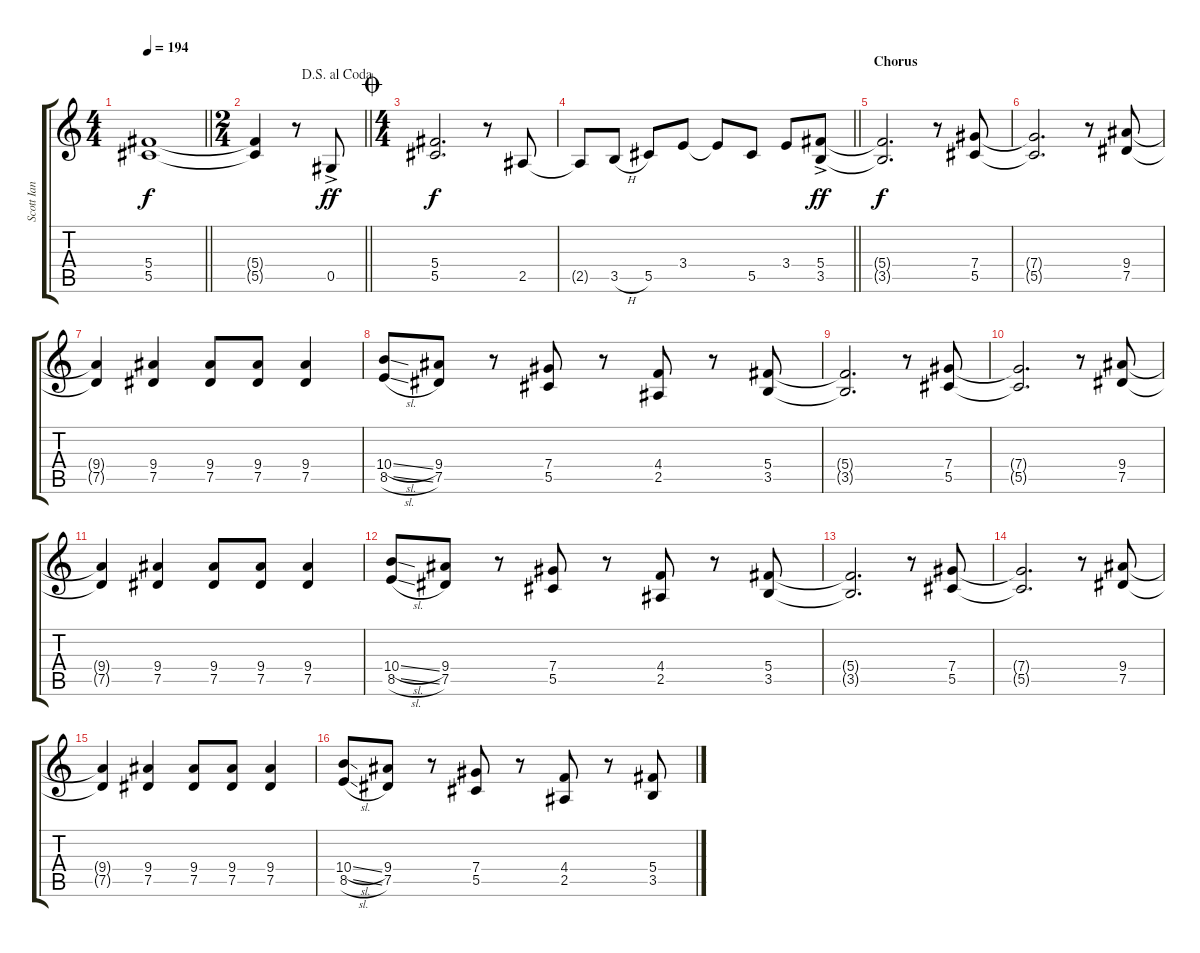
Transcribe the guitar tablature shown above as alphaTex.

\track ("Scott Ian Rhy" "Scott Ian ") {instrument distortionguitar}
\staff {score tabs}
\tuning (Eb4 Bb3 Gb3 Db3 Ab2 Eb2) {hide}
\ts (4 4)
\tempo 194
\clef g2
\barLineRight lightlight
\ks c
(5.4{t} 5.5{t}).1{dy f} |
\ts (2 4)
\jump dalsegnoalcoda
\barLineRight lightlight
(5.4{t} 5.5{t}).4 r.8 0.5{ac}.8{dy ff} |
\ts (4 4)
\jump coda
(5.4 5.5).2{d dy f} r.8 2.5.8 |
\barLineRight lightlight
2.5{t}.8 3.5{h}.8 5.5.8 3.4.8 3.4{t}.8 5.5.8 3.4.8 (5.4 3.5{ac}).8{dy ff} |
\section ("" "Chorus")
(5.4{t} 3.5{t}).2{d dy f} r.8 (7.4 5.5).8 |
(7.4{t} 5.5{t}).2{d} r.8 (9.4 7.5).8 |
(9.4{t} 7.5{t}).4 (9.4 7.5).4 (9.4 7.5).8 (9.4 7.5).8 (9.4 7.5).4 |
(10.4{sl} 8.5{sl}).8 (9.4 7.5).8 r.8 (7.4 5.5).8 r.8 (4.4 2.5).8 r.8 (5.4 3.5).8 |
(5.4{t} 3.5{t}).2{d} r.8 (7.4 5.5).8 |
(7.4{t} 5.5{t}).2{d} r.8 (9.4 7.5).8 |
(9.4{t} 7.5{t}).4 (9.4 7.5).4 (9.4 7.5).8 (9.4 7.5).8 (9.4 7.5).4 |
(10.4{sl} 8.5{sl}).8 (9.4 7.5).8 r.8 (7.4 5.5).8 r.8 (4.4 2.5).8 r.8 (5.4 3.5).8 |
(5.4{t} 3.5{t}).2{d} r.8 (7.4 5.5).8 |
(7.4{t} 5.5{t}).2{d} r.8 (9.4 7.5).8 |
(9.4{t} 7.5{t}).4 (9.4 7.5).4 (9.4 7.5).8 (9.4 7.5).8 (9.4 7.5).4 |
(10.4{sl} 8.5{sl}).8 (9.4 7.5).8 r.8 (7.4 5.5).8 r.8 (4.4 2.5).8 r.8 (5.4 3.5).8
